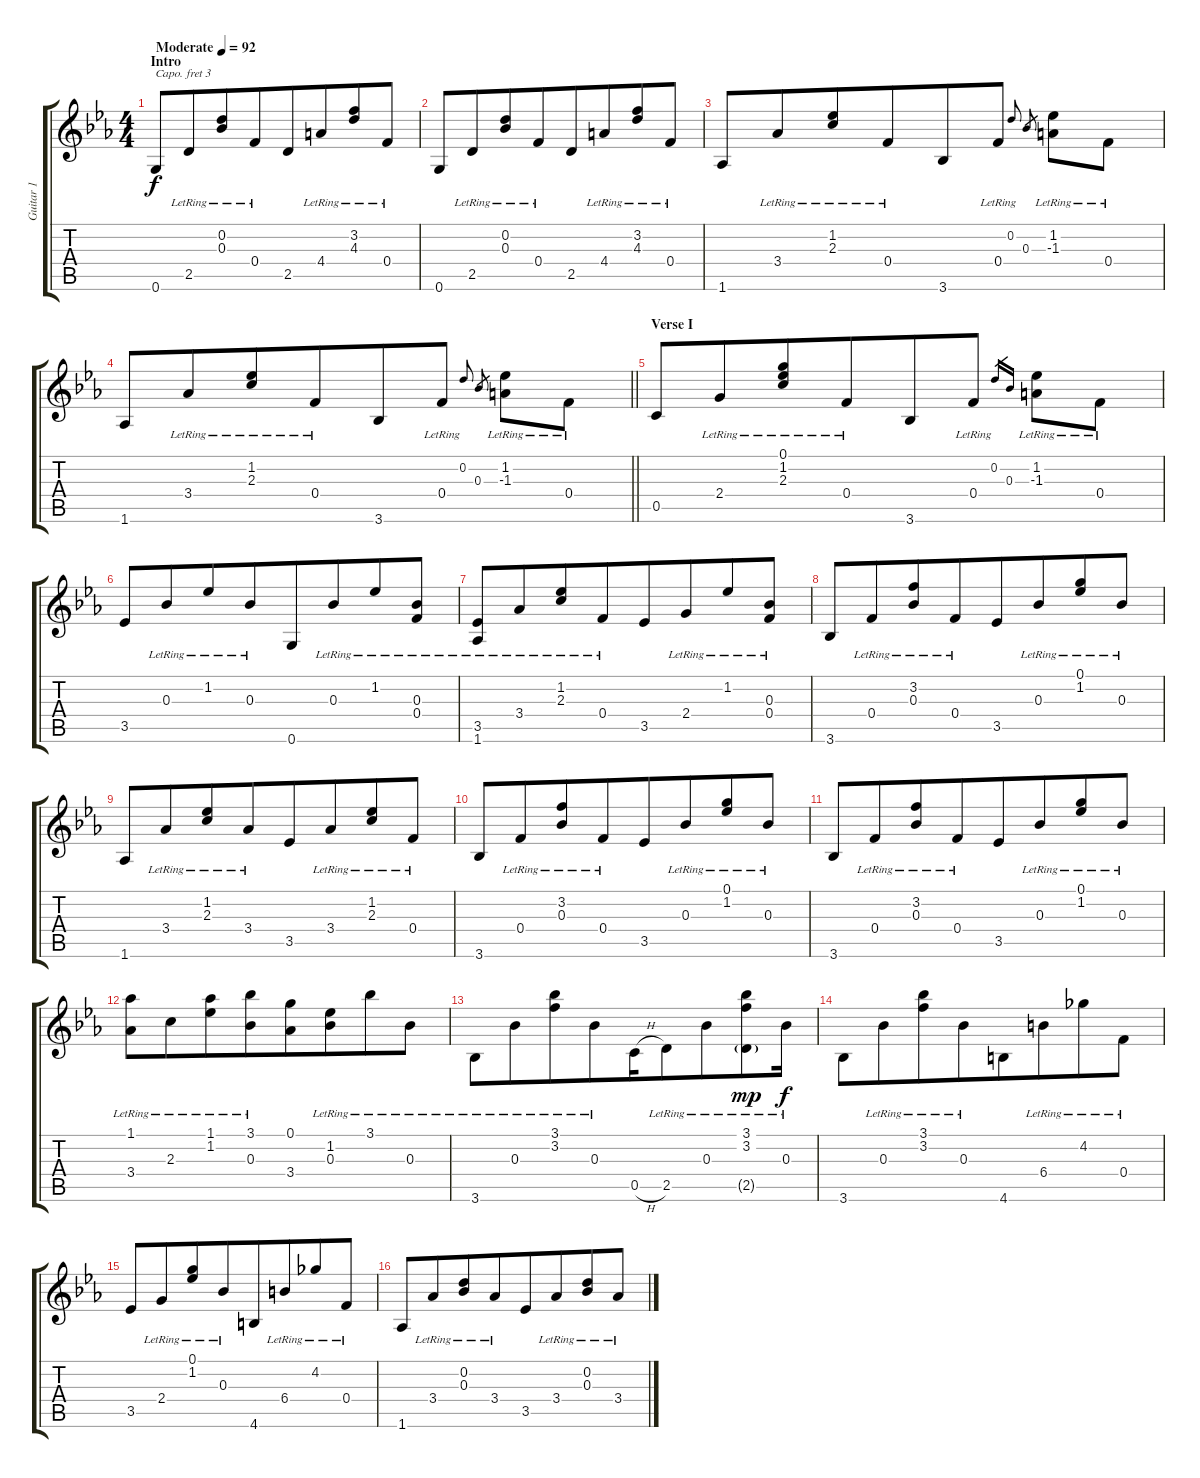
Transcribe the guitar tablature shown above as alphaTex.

\track ("Guitar 1" "Guitar 1") {instrument acousticguitarsteel}
\staff {score tabs}
\capo 3
\tuning (E4 B3 G3 D3 A2 E2) {hide}
\ts (4 4)
\section ("" "Intro")
\tempo (92 "Moderate")
\clef g2
\ks eb
0.6.8{dy f instrument acousticguitarsteel} 2.5{lr}.8{beam merge} (0.2{lr} 0.3{lr}).8 0.4{lr}.8{beam merge} 2.5.8 4.4{lr}.8{beam merge} (3.2{lr} 4.3{lr}).8 0.4{lr}.8 |
0.6.8 2.5{lr}.8{beam merge} (0.2{lr} 0.3{lr}).8 0.4{lr}.8{beam merge} 2.5.8 4.4{lr}.8{beam merge} (3.2{lr} 4.3{lr}).8 0.4{lr}.8 |
1.6.8 3.4{lr}.8{beam merge} (1.2{lr} 2.3{lr}).8 0.4{lr}.8{beam merge} 3.6.8 0.4{lr}.8 0.2.16{gr onbeat} 0.3.16{gr beam merge} (1.2{lr} -1.3).8 0.4{lr}.8 |
\barLineRight lightlight
1.6.8 3.4{lr}.8{beam merge} (1.2{lr} 2.3{lr}).8 0.4{lr}.8{beam merge} 3.6.8 0.4{lr}.8 0.2.16{gr onbeat} 0.3.16{gr beam merge} (1.2{lr} -1.3).8 0.4{lr}.8 |
\section ("" "Verse I")
0.5.8 2.4{lr}.8{beam merge} (0.1{lr} 1.2{lr} 2.3{lr}).8 0.4{lr}.8{beam merge} 3.6.8 0.4{lr}.8 0.2.16{gr} 0.3.16{gr beam merge} (1.2{lr} -1.3).8 0.4{lr}.8 |
3.5.8 0.3{lr}.8{beam merge} 1.2{lr}.8 0.3{lr}.8{beam merge} 0.6.8 0.3{lr}.8{beam merge} 1.2{lr}.8 (0.3{lr} 0.4{lr}).8 |
(3.5{lr} 1.6{lr}).8 3.4{lr}.8{beam merge} (1.2{lr} 2.3{lr}).8 0.4{lr}.8{beam merge} 3.5.8 2.4{lr}.8{beam merge} 1.2{lr}.8 (0.3{lr} 0.4{lr}).8 |
3.6.8 0.4{lr}.8{beam merge} (3.2{lr} 0.3{lr}).8 0.4{lr}.8{beam merge} 3.5.8 0.3{lr}.8{beam merge} (0.1{lr} 1.2{lr}).8 0.3{lr}.8 |
1.6.8 3.4{lr}.8{beam merge} (1.2{lr} 2.3{lr}).8 3.4{lr}.8{beam merge} 3.5.8 3.4{lr}.8{beam merge} (1.2{lr} 2.3{lr}).8 0.4{lr}.8 |
3.6.8 0.4{lr}.8{beam merge} (3.2{lr} 0.3{lr}).8 0.4{lr}.8{beam merge} 3.5.8 0.3{lr}.8{beam merge} (0.1{lr} 1.2{lr}).8 0.3{lr}.8 |
3.6.8 0.4{lr}.8{beam merge} (3.2{lr} 0.3{lr}).8 0.4{lr}.8{beam merge} 3.5.8 0.3{lr}.8{beam merge} (0.1{lr} 1.2{lr}).8 0.3{lr}.8 |
(1.1{lr} 3.4{lr}).8 2.3{lr}.8{beam merge} (1.1{lr} 1.2{lr}).8 (3.1{lr} 0.3{lr}).8{beam merge} (0.1 3.4).8 (1.2{lr} 0.3{lr}).8{beam merge} 3.1{lr}.8 0.3{lr}.8 |
3.6{lr}.8 0.3{lr}.8{beam merge} (3.1{lr} 3.2{lr}).8 0.3{lr}.8{beam merge} 0.5{h}.16 2.5{lr}.8 0.3{lr}.8{beam merge} (3.1{lr} 3.2{lr} 2.5{g}).8{dy mp} 0.3{lr}.16{dy f} |
3.6.8 0.3{lr}.8{beam merge} (3.1{lr} 3.2{lr}).8 0.3{lr}.8{beam merge} 4.6.8 6.4{lr}.8{beam merge} 4.2{lr}.8 0.4{lr}.8 |
3.5.8 2.4{lr}.8{beam merge} (0.1{lr} 1.2{lr}).8 0.3{lr}.8{beam merge} 4.6.8 6.4{lr}.8{beam merge} 4.2{lr}.8 0.4{lr}.8 |
1.6.8 3.4{lr}.8{beam merge} (0.2{lr} 0.3{lr}).8 3.4{lr}.8{beam merge} 3.5.8 3.4{lr}.8{beam merge} (0.2{lr} 0.3{lr}).8 3.4{lr}.8
